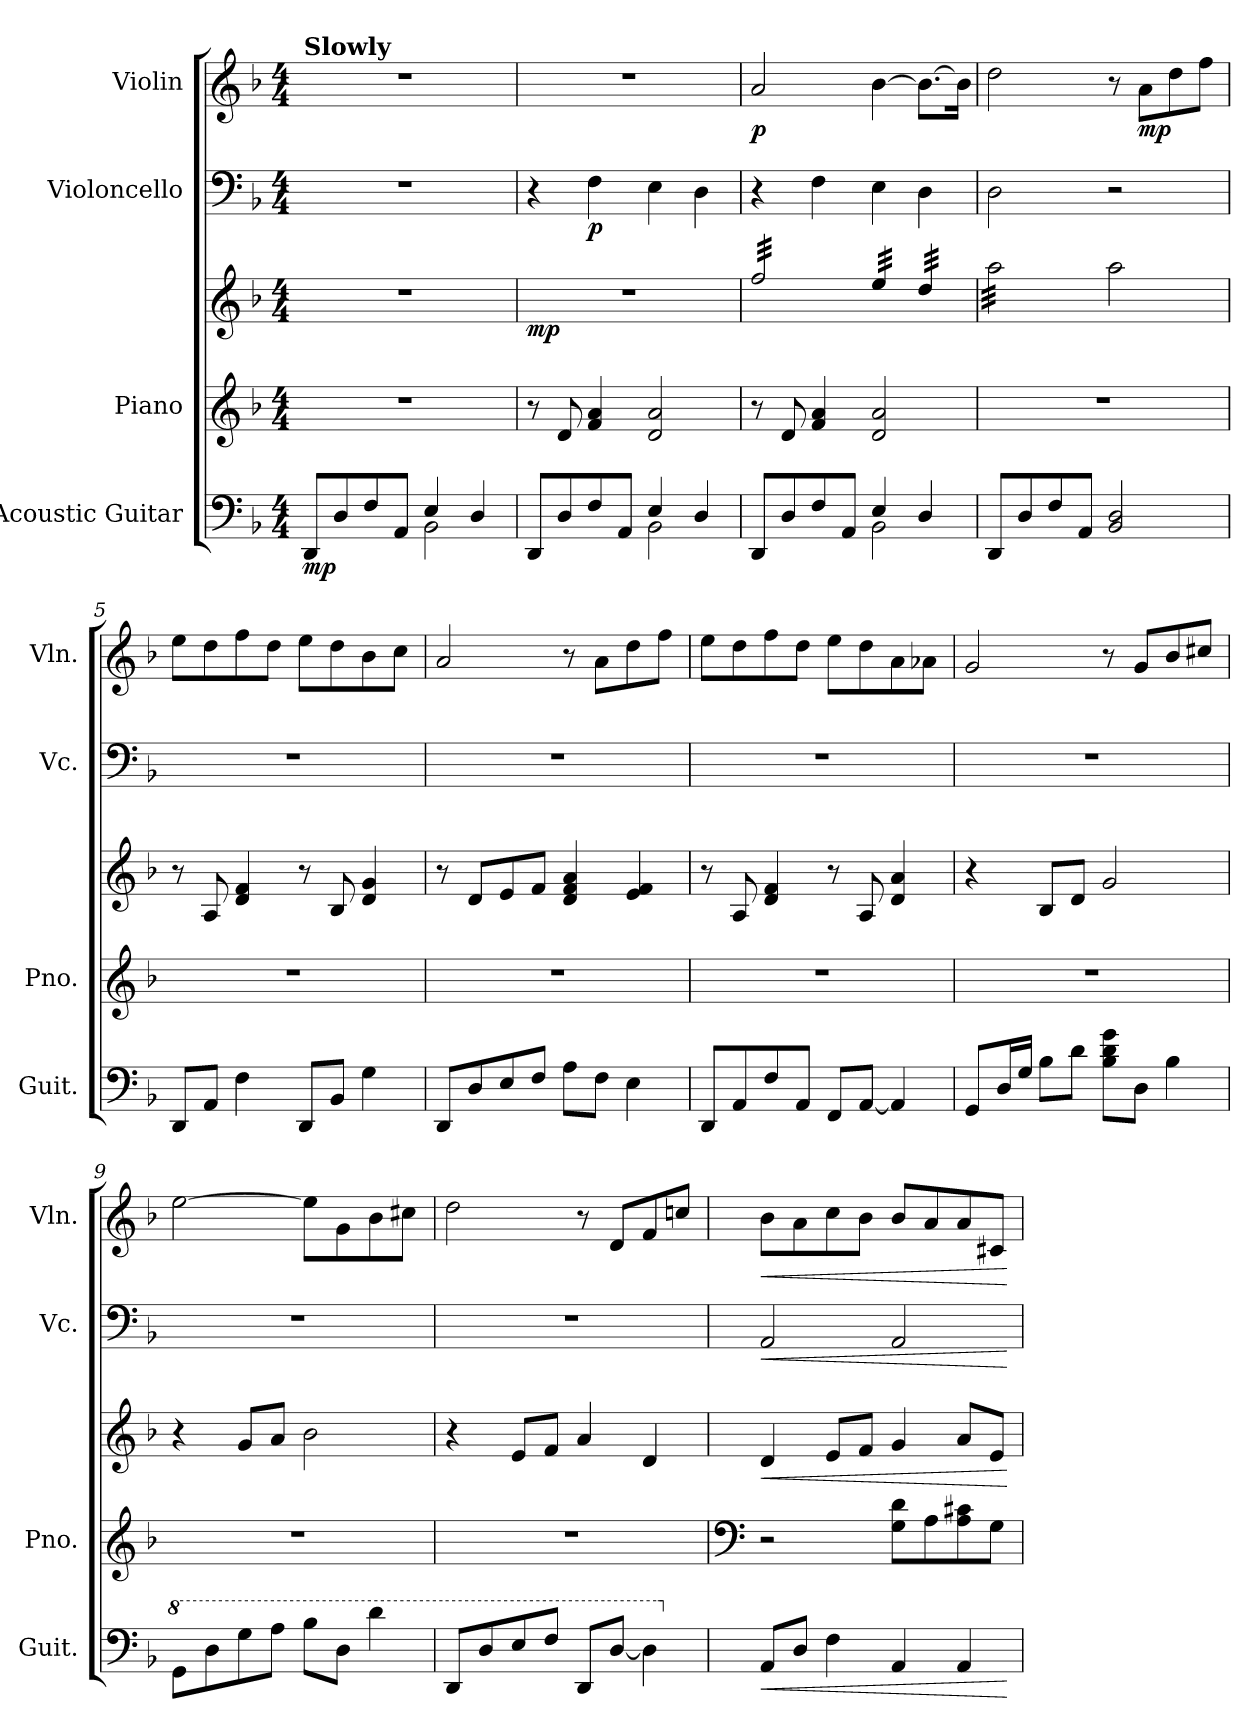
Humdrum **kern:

**kern	**dynam	**kern	**kern	**dynam	**kern	**dynam	**kern	**dynam
*part4	*part4	*part3	*part3	*part3	*part2	*part2	*part1	*part1
*staff5	*staff5	*staff4	*staff3	*staff3/4	*staff2	*staff2	*staff1	*staff1
*I"Acoustic Guitar	*	*I"Piano	*	*	*I"Violoncello	*	*I"Violin	*
*I'Guit.	*	*I'Pno.	*	*	*I'Vc.	*	*I'Vln.	*
*clefF4	*	*clefG2	*clefG2	*	*clefF4	*	*clefG2	*
*k[b-]	*	*k[b-]	*k[b-]	*	*k[b-]	*	*k[b-]	*
*M4/4	*	*M4/4	*M4/4	*	*M4/4	*	*M4/4	*
*MM66	*	*MM66	*MM66	*	*MM66	*	*MM66	*
=1	=1	=1	=1	=1	=1	=1	=1	=1
*^	*	*	*	*	*	*	*	*
!	!	!	!	!	!	!	!	!LO:TX:a:B:t=Slowly	!
!	!	!LO:DY:b	!	!	!	!	!	!	!
8DD/L	2ryy	mp	1r	1r	.	1r	.	1r	.
8D/	.	.	.	.	.	.	.	.	.
8F/	.	.	.	.	.	.	.	.	.
8AA/J	.	.	.	.	.	.	.	.	.
4E/	2BB-\	.	.	.	.	.	.	.	.
4D/	.	.	.	.	.	.	.	.	.
=2	=2	=2	=2	=2	=2	=2	=2	=2	=2
!	!	!	!	!	!LO:DY:b	!	!	!	!
8DD/L	2ryy	.	8r	1r	mp	4r	.	1r	.
8D/	.	.	8d/	.	.	.	.	.	.
!	!	!	!	!	!	!	!LO:DY:b	!	!
8F/	.	.	4f/ 4a/	.	.	4F\	p	.	.
8AA/J	.	.	.	.	.	.	.	.	.
4E/	2BB-\	.	2d/ 2a/	.	.	4E\	.	.	.
4D/	.	.	.	.	.	4D\	.	.	.
=3	=3	=3	=3	=3	=3	=3	=3	=3	=3
!	!	!	!	!	!	!	!	!	!LO:DY:b
*	*	*	*	*tremolo	*	*	*	*	*
8DD/L	2ryy	.	8r	32ff/LLL	.	4r	.	2a/	p
.	.	.	.	32ff/	.	.	.	.	.
.	.	.	.	32ff/	.	.	.	.	.
.	.	.	.	32ff/	.	.	.	.	.
8D/	.	.	8d/	32ff/	.	.	.	.	.
.	.	.	.	32ff/	.	.	.	.	.
.	.	.	.	32ff/	.	.	.	.	.
.	.	.	.	32ff/	.	.	.	.	.
8F/	.	.	4f/ 4a/	32ff/	.	4F\	.	.	.
.	.	.	.	32ff/	.	.	.	.	.
.	.	.	.	32ff/	.	.	.	.	.
.	.	.	.	32ff/	.	.	.	.	.
8AA/J	.	.	.	32ff/	.	.	.	.	.
.	.	.	.	32ff/	.	.	.	.	.
.	.	.	.	32ff/	.	.	.	.	.
.	.	.	.	32ff/JJJ	.	.	.	.	.
4E/	2BB-\	.	2d/ 2a/	32ee/LLL	.	4E\	.	[4b-\	.
.	.	.	.	32ee/	.	.	.	.	.
.	.	.	.	32ee/	.	.	.	.	.
.	.	.	.	32ee/	.	.	.	.	.
.	.	.	.	32ee/	.	.	.	.	.
.	.	.	.	32ee/	.	.	.	.	.
.	.	.	.	32ee/	.	.	.	.	.
.	.	.	.	32ee/JJJ	.	.	.	.	.
4D/	.	.	.	32dd/LLL	.	4D\	.	8.b-\L_	.
.	.	.	.	32dd/	.	.	.	.	.
.	.	.	.	32dd/	.	.	.	.	.
.	.	.	.	32dd/	.	.	.	.	.
.	.	.	.	32dd/	.	.	.	.	.
.	.	.	.	32dd/	.	.	.	.	.
.	.	.	.	32dd/	.	.	.	16b-\Jk]	.
.	.	.	.	32dd/JJJ	.	.	.	.	.
*v	*v	*	*	*	*	*	*	*	*
=4	=4	=4	=4	=4	=4	=4	=4	=4
8DD/L	.	1r	32aa\LLL	.	2D\	.	2dd\	.
.	.	.	32aa\	.	.	.	.	.
.	.	.	32aa\	.	.	.	.	.
.	.	.	32aa\	.	.	.	.	.
8D/	.	.	32aa\	.	.	.	.	.
.	.	.	32aa\	.	.	.	.	.
.	.	.	32aa\	.	.	.	.	.
.	.	.	32aa\	.	.	.	.	.
8F/	.	.	32aa\	.	.	.	.	.
.	.	.	32aa\	.	.	.	.	.
.	.	.	32aa\	.	.	.	.	.
.	.	.	32aa\	.	.	.	.	.
8AA/J	.	.	32aa\	.	.	.	.	.
.	.	.	32aa\	.	.	.	.	.
.	.	.	32aa\	.	.	.	.	.
.	.	.	32aa\JJJ	.	.	.	.	.
*	*	*	*Xtremolo	*	*	*	*	*
2BB-/ 2D/	.	.	2aa\	.	2r	.	8r	.
!	!	!	!	!	!	!	!	!LO:DY:b
.	.	.	.	.	.	.	8a\L	mp
.	.	.	.	.	.	.	8dd\	.
.	.	.	.	.	.	.	8ff\J	.
!!LO:LB:g=z
=5	=5	=5	=5	=5	=5	=5	=5	=5
8DD/L	.	1r	8r	.	1r	.	8ee\L	.
8AA/J	.	.	8A/	.	.	.	8dd\	.
4F\	.	.	4d/ 4f/	.	.	.	8ff\	.
.	.	.	.	.	.	.	8dd\J	.
8DD/L	.	.	8r	.	.	.	8ee\L	.
8BB-/J	.	.	8B-/	.	.	.	8dd\	.
4G\	.	.	4d/ 4g/	.	.	.	8b-\	.
.	.	.	.	.	.	.	8cc\J	.
=6	=6	=6	=6	=6	=6	=6	=6	=6
8DD/L	.	1r	8r	.	1r	.	2a/	.
8D/	.	.	8d/L	.	.	.	.	.
8E/	.	.	8e/	.	.	.	.	.
8F/J	.	.	8f/J	.	.	.	.	.
8A\L	.	.	4d/ 4f/ 4a/	.	.	.	8r	.
8F\J	.	.	.	.	.	.	8a\L	.
4E\	.	.	4e/ 4f/	.	.	.	8dd\	.
.	.	.	.	.	.	.	8ff\J	.
=7	=7	=7	=7	=7	=7	=7	=7	=7
8DD/L	.	1r	8r	.	1r	.	8ee\L	.
8AA/	.	.	8A/	.	.	.	8dd\	.
8F/	.	.	4d/ 4f/	.	.	.	8ff\	.
8AA/J	.	.	.	.	.	.	8dd\J	.
8FF/L	.	.	8r	.	.	.	8ee\L	.
[8AA/J	.	.	8A/	.	.	.	8dd\	.
4AA/]	.	.	4d/ 4a/	.	.	.	8a\	.
.	.	.	.	.	.	.	8a-X\J	.
=8	=8	=8	=8	=8	=8	=8	=8	=8
8GG/L	.	1r	4r	.	1r	.	2g/	.
16D/L	.	.	.	.	.	.	.	.
16G/JJ	.	.	.	.	.	.	.	.
8B-\L	.	.	8B-/L	.	.	.	.	.
8d\J	.	.	8d/J	.	.	.	.	.
8B-\ 8d\ 8g\L	.	.	2g/	.	.	.	8r	.
8D\J	.	.	.	.	.	.	8g/L	.
4B-\	.	.	.	.	.	.	8b-/	.
.	.	.	.	.	.	.	8cc#X/J	.
!!LO:PB:g=z
=9	=9	=9	=9	=9	=9	=9	=9	=9
*8va	*	*	*	*	*	*	*	*
8G\L	.	1r	4r	.	1r	.	[2ee\	.
8d\	.	.	.	.	.	.	.	.
8g\	.	.	8g/L	.	.	.	.	.
8a\J	.	.	8a/J	.	.	.	.	.
8b-\L	.	.	2b-\	.	.	.	8ee\L]	.
8d\J	.	.	.	.	.	.	8g\	.
4dd\	.	.	.	.	.	.	8b-\	.
.	.	.	.	.	.	.	8cc#X\J	.
=10	=10	=10	=10	=10	=10	=10	=10	=10
8D/L	.	1r	4r	.	1r	.	2dd\	.
8d/	.	.	.	.	.	.	.	.
8e/	.	.	8e/L	.	.	.	.	.
8f/J	.	.	8f/J	.	.	.	.	.
8D/L	.	.	4a/	.	.	.	8r	.
[8d/J	.	.	.	.	.	.	8d/L	.
4d\]	.	.	4d/	.	.	.	8f/	.
.	.	.	.	.	.	.	8ccn/J	.
=11	=11	=11	=11	=11	=11	=11	=11	=11
*	*	*clefF4	*	*	*	*	*	*
*X8va	*	*	*	*	*	*	*	*
!	!LO:HP:b	!	!	!LO:HP:b	!	!LO:HP:b	!	!LO:HP:b
8AA/L	<	2r	4d/	<	2AA/	<	8b-\L	<
8D/J	.	.	.	.	.	.	8a\	.
4F\	.	.	8e/L	.	.	.	8cc\	.
.	.	.	8f/J	.	.	.	8b-\J	.
4AA/	.	8G\ 8d\L	4g/	.	2AA/	.	8b-/L	.
.	.	8A\	.	.	.	.	8a/	.
4AA/	.	8A\ 8c#X\	8a/L	.	.	.	8a/	.
.	.	8G\J	8e/J	.	.	.	8c#X/J	.
.	[	.	.	[	.	[	.	[
=	=	=	=	=	=	=	=	=
*-	*-	*-	*-	*-	*-	*-	*-	*-
